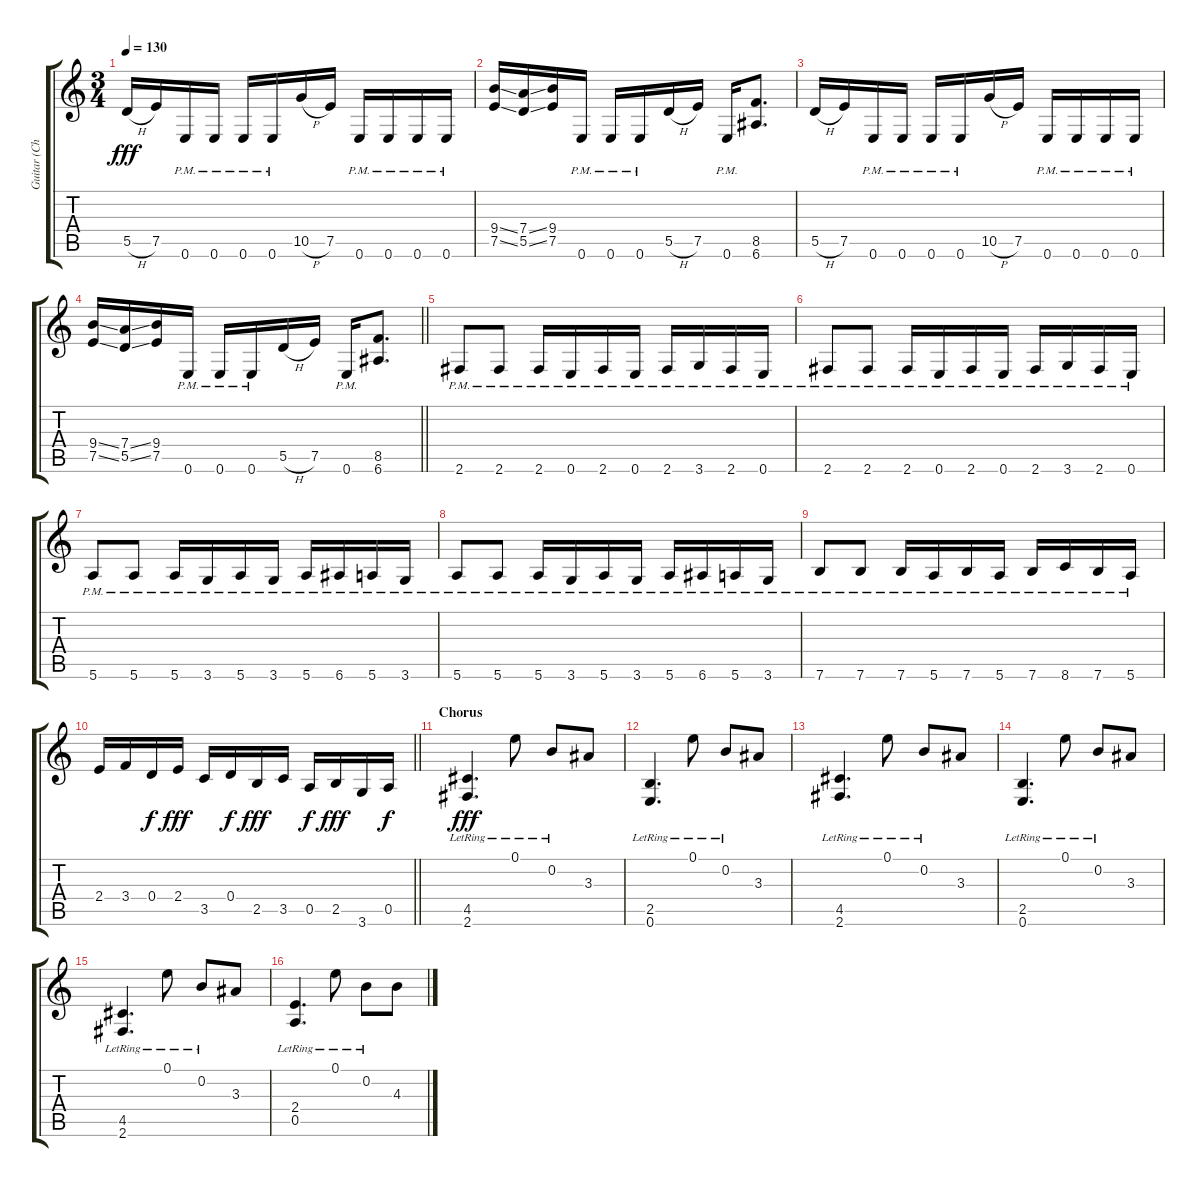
\track ("Guitar (Chris)" "Guitar (Ch") {instrument distortionguitar}
\staff {score tabs}
\tuning (E4 B3 G3 D3 A2 E2) {hide}
\ts (3 4)
\tempo 130
\clef g2
\ks c
5.5{h}.16{dy fff} 7.5.16 0.6{pm}.16 0.6{pm}.16 0.6{pm}.16 0.6{pm}.16 10.5{h}.16 7.5.16 0.6{pm}.16 0.6{pm}.16 0.6{pm}.16 0.6{pm}.16 |
(9.4{ss} 7.5{ss}).16 (7.4{ss} 5.5{ss}).16 (9.4 7.5).16 0.6{pm}.16 0.6{pm}.16 0.6{pm}.16 5.5{h}.16 7.5.16 0.6{pm}.16 (8.5 6.6).8{d} |
5.5{h}.16 7.5.16 0.6{pm}.16 0.6{pm}.16 0.6{pm}.16 0.6{pm}.16 10.5{h}.16 7.5.16 0.6{pm}.16 0.6{pm}.16 0.6{pm}.16 0.6{pm}.16 |
\barLineRight lightlight
(9.4{ss} 7.5{ss}).16 (7.4{ss} 5.5{ss}).16 (9.4 7.5).16 0.6{pm}.16 0.6{pm}.16 0.6{pm}.16 5.5{h}.16 7.5.16 0.6{pm}.16 (8.5 6.6).8{d} |
2.6{pm}.8 2.6{pm}.8 2.6{pm}.16 0.6{pm}.16 2.6{pm}.16 0.6{pm}.16 2.6{pm}.16 3.6{pm}.16 2.6{pm}.16 0.6{pm}.16 |
2.6{pm}.8 2.6{pm}.8 2.6{pm}.16 0.6{pm}.16 2.6{pm}.16 0.6{pm}.16 2.6{pm}.16 3.6{pm}.16 2.6{pm}.16 0.6{pm}.16 |
5.6{pm}.8 5.6{pm}.8 5.6{pm}.16 3.6{pm}.16 5.6{pm}.16 3.6{pm}.16 5.6{pm}.16 6.6{pm}.16 5.6{pm}.16 3.6{pm}.16 |
5.6{pm}.8 5.6{pm}.8 5.6{pm}.16 3.6{pm}.16 5.6{pm}.16 3.6{pm}.16 5.6{pm}.16 6.6{pm}.16 5.6{pm}.16 3.6{pm}.16 |
7.6{pm}.8 7.6{pm}.8 7.6{pm}.16 5.6{pm}.16 7.6{pm}.16 5.6{pm}.16 7.6{pm}.16 8.6{pm}.16 7.6{pm}.16 5.6{pm}.16 |
\barLineRight lightlight
2.4.16 3.4.16 0.4.16{dy f} 2.4.16{dy fff} 3.5.16 0.4.16{dy f} 2.5.16{dy fff} 3.5.16 0.5.16{dy f} 2.5.16{dy fff} 3.6.16 0.5.16{dy f} |
\section ("" "Chorus")
(4.5{lr} 2.6{lr}).4{d dy fff} 0.1{lr}.8 0.2{lr}.8 3.3.8 |
(2.5{lr} 0.6{lr}).4{d} 0.1{lr}.8 0.2{lr}.8 3.3.8 |
(4.5{lr} 2.6{lr}).4{d} 0.1{lr}.8 0.2{lr}.8 3.3.8 |
(2.5{lr} 0.6{lr}).4{d} 0.1{lr}.8 0.2{lr}.8 3.3.8 |
(4.5{lr} 2.6{lr}).4{d} 0.1{lr}.8 0.2{lr}.8 3.3.8 |
(2.4{lr} 0.5{lr}).4{d} 0.1{lr}.8 0.2{lr}.8 4.3.8
